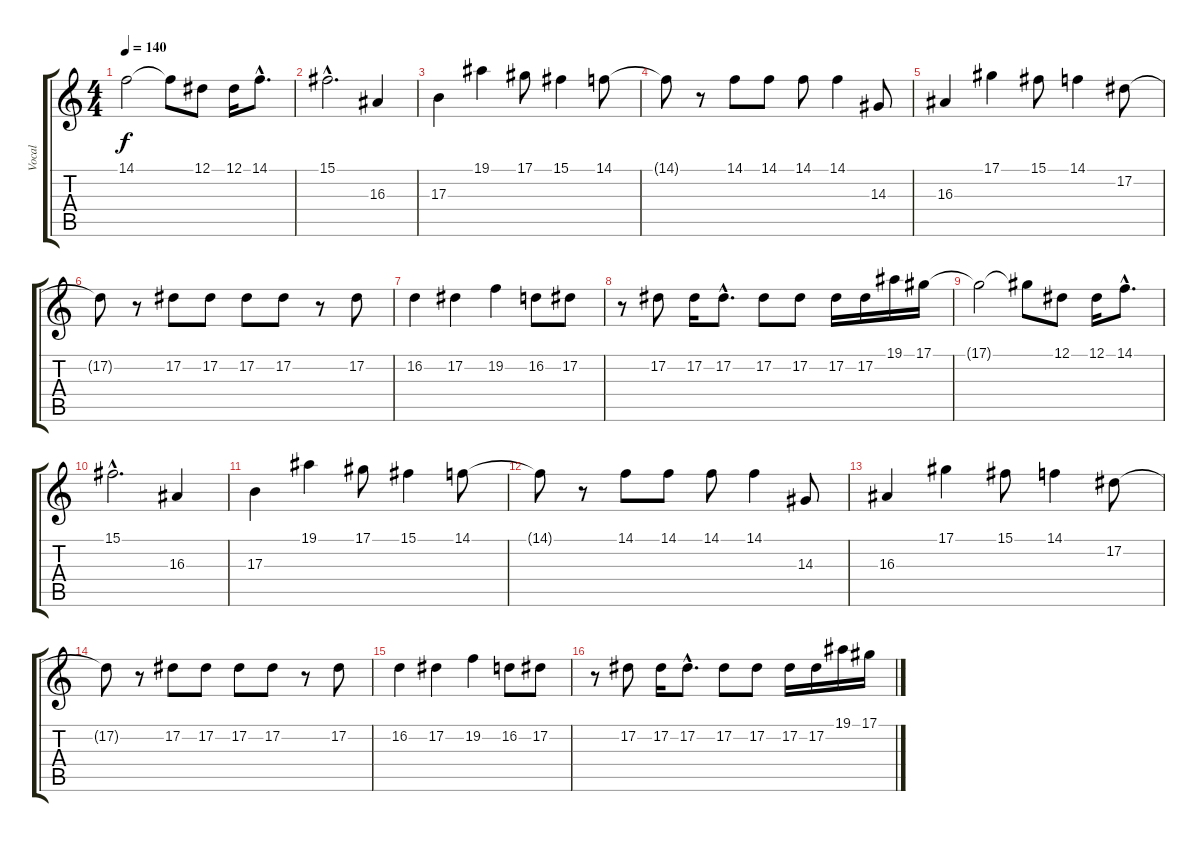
\track ("Vocal" "Vocal") {instrument synthvoice}
\staff {score tabs}
\tuning (Eb4 Bb3 Gb3 Db3 Ab2 Eb2) {hide}
\ts (4 4)
\tempo 140
\clef g2
\ks c
14.1.2{dy f} 14.1{t}.8 12.1.8 12.1.16 14.1{hac}.8{d} |
15.1{hac}.2{d} 16.3.4 |
17.3.4 19.1.4 17.1.8 15.1.4 14.1.8 |
14.1{t}.8 r.8 14.1.8 14.1.8 14.1.8 14.1.4 14.3.8 |
16.3.4 17.1.4 15.1.8 14.1.4 17.2.8 |
17.2{t}.8 r.8 17.2.8 17.2.8 17.2.8 17.2.8 r.8 17.2.8 |
16.2.4 17.2.4 19.2.4 16.2.8 17.2.8 |
r.8 17.2.8 17.2.16 17.2{hac}.8{d} 17.2.8 17.2.8 17.2.16 17.2.16 19.1.16 17.1.16 |
17.1{t}.2 17.1{t}.8 12.1.8 12.1.16 14.1{hac}.8{d} |
15.1{hac}.2{d} 16.3.4 |
17.3.4 19.1.4 17.1.8 15.1.4 14.1.8 |
14.1{t}.8 r.8 14.1.8 14.1.8 14.1.8 14.1.4 14.3.8 |
16.3.4 17.1.4 15.1.8 14.1.4 17.2.8 |
17.2{t}.8 r.8 17.2.8 17.2.8 17.2.8 17.2.8 r.8 17.2.8 |
16.2.4 17.2.4 19.2.4 16.2.8 17.2.8 |
r.8 17.2.8 17.2.16 17.2{hac}.8{d} 17.2.8 17.2.8 17.2.16 17.2.16 19.1.16 17.1.16
